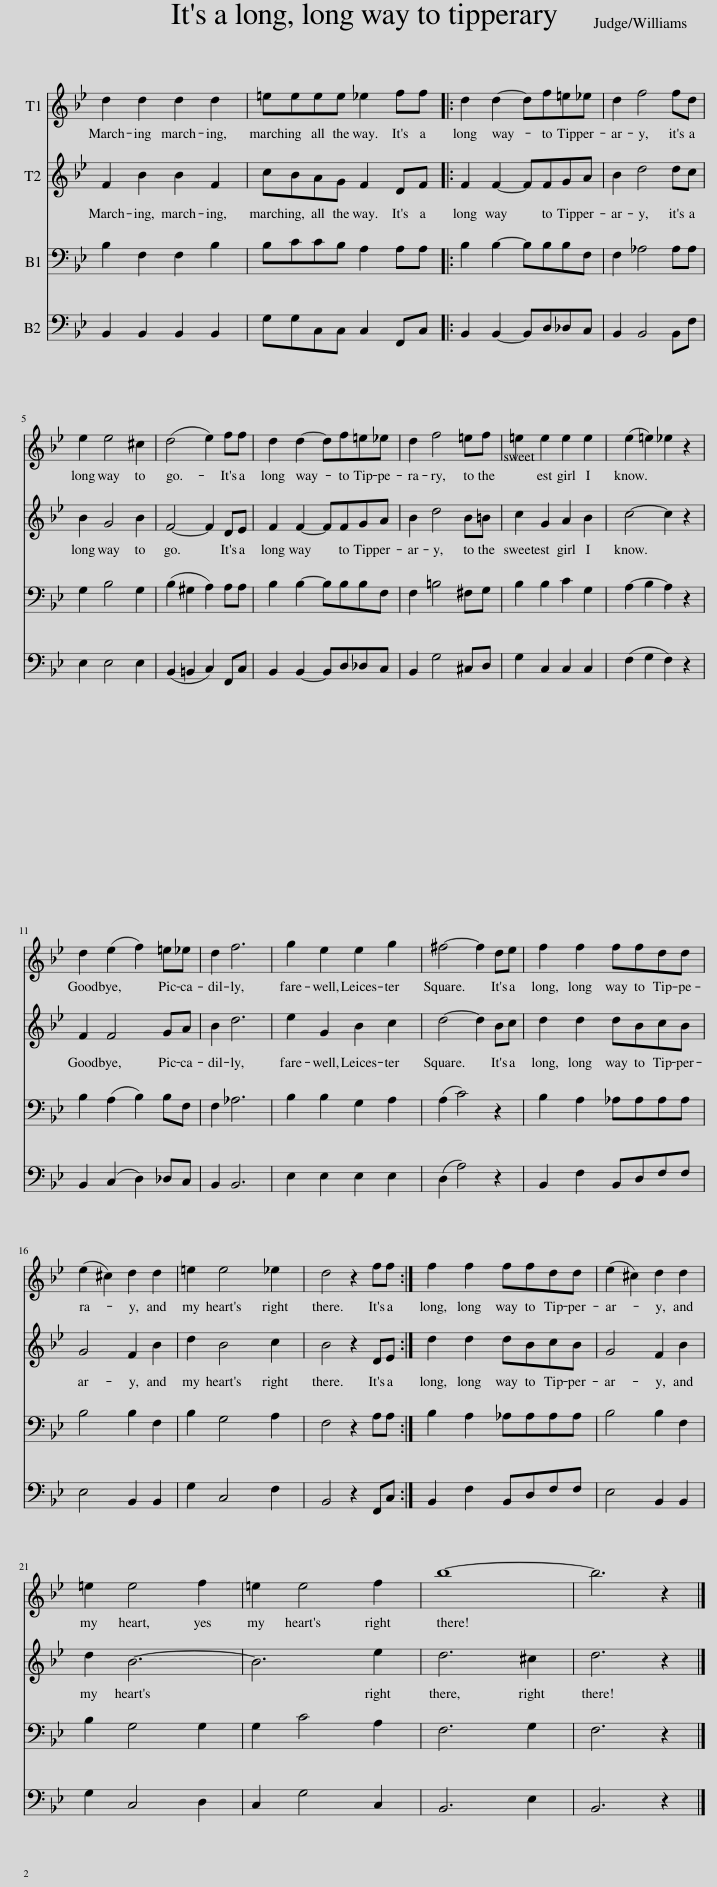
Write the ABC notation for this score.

X:1
%%score 1 2 3 4
L:1/8
M:none
I:linebreak $
K:Bb
V:1 treble
V:2 treble
V:3 bass
V:4 bass
V:1
 d2 d2 d2 d2 | =eeee _e2 ff |: d2 d2- df=e_e | d2 f4 fd |$ e2 e4 ^c2 | %5
 (d4 e2) ff | d2 d2- df=e_e | d2 f4 =ef | =e2 e2 e2 e2 | (e2 =e2) _e2 z2 |$ %10
 d2 (e2 f2) =e_e | d2 f6 | g2 e2 e2 g2 | ^f4- f2 de | f2 f2 ffdd |$ %15
 (e2 ^c2) d2 d2 | =e2 e4 _e2 | d4 z2 ff :| f2 f2 ffdd | (e2 ^c2) d2 d2 |$ %20
 =e2 e4 f2 | =e2 e4 f2 | b8- | b6 z2 |] %24
V:2
 F2 B2 B2 F2 | cBAG F2 DF |: F2 F2- FFGA | B2 d4 dc |$ B2 G4 B2 | %5
 F4- F2 DE | F2 F2- FFGA | B2 d4 B=B | c2 G2 A2 B2 | c4- c2 z2 |$ %10
 F2 F4 GA | B2 d6 | e2 G2 B2 c2 | d4- d2 Bc | d2 d2 dBcB |$ %15
 G4 F2 B2 | d2 B4 c2 | B4 z2 DE :| d2 d2 dBcB | G4 F2 B2 |$ %20
 d2 B6- | B6 e2 | d6 ^c2 | d6 z2 |] %24
V:3
 B,2 F,2 F,2 B,2 | B,CCB, A,2 A,A, |: B,2 B,2- B,B,B,F, | F,2 _A,4 A,A, |$ G,2 B,4 G,2 | %5
 (B,2 ^G,2 A,2) A,A, | B,2 B,2- B,B,B,F, | F,2 =B,4 ^F,G, | B,2 B,2 C2 G,2 | A,2- B,2 A,2 z2 |$ %10
 B,2 (A,2 B,2) B,F, | F,2 _A,6 | B,2 B,2 G,2 A,2 | (A,2 C4) z2 | B,2 A,2 _A,A,A,A, |$ %15
 B,4 B,2 F,2 | B,2 G,4 A,2 | F,4 z2 A,A, :| B,2 A,2 _A,A,A,A, | B,4 B,2 F,2 |$ %20
 B,2 G,4 G,2 | G,2 C4 A,2 | F,6 G,2 | F,6 z2 |] %24
V:4
 B,,2 B,,2 B,,2 B,,2 | G,G,C,C, C,2 F,,C, |: B,,2 B,,2- B,,D,_D,C, | B,,2 B,,4 B,,F, |$ E,2 E,4 E,2 | %5
 (B,,2 =B,,2 C,2) F,,C, | B,,2 B,,2- B,,D,_D,C, | B,,2 G,4 ^C,D, | G,2 C,2 C,2 C,2 | (F,2 G,2 F,2) z2 |$ %10
 B,,2 (C,2 D,2) _D,C, | B,,2 B,,6 | E,2 E,2 E,2 E,2 | (D,2 A,4) z2 | B,,2 F,2 B,,D,F,F, |$ %15
 E,4 B,,2 B,,2 | G,2 C,4 F,2 | B,,4 z2 F,,C, :| B,,2 F,2 B,,D,F,F, | E,4 B,,2 B,,2 |$ %20
 G,2 C,4 D,2 | C,2 G,4 C,2 | B,,6 E,2 | B,,6 z2 |] %24
